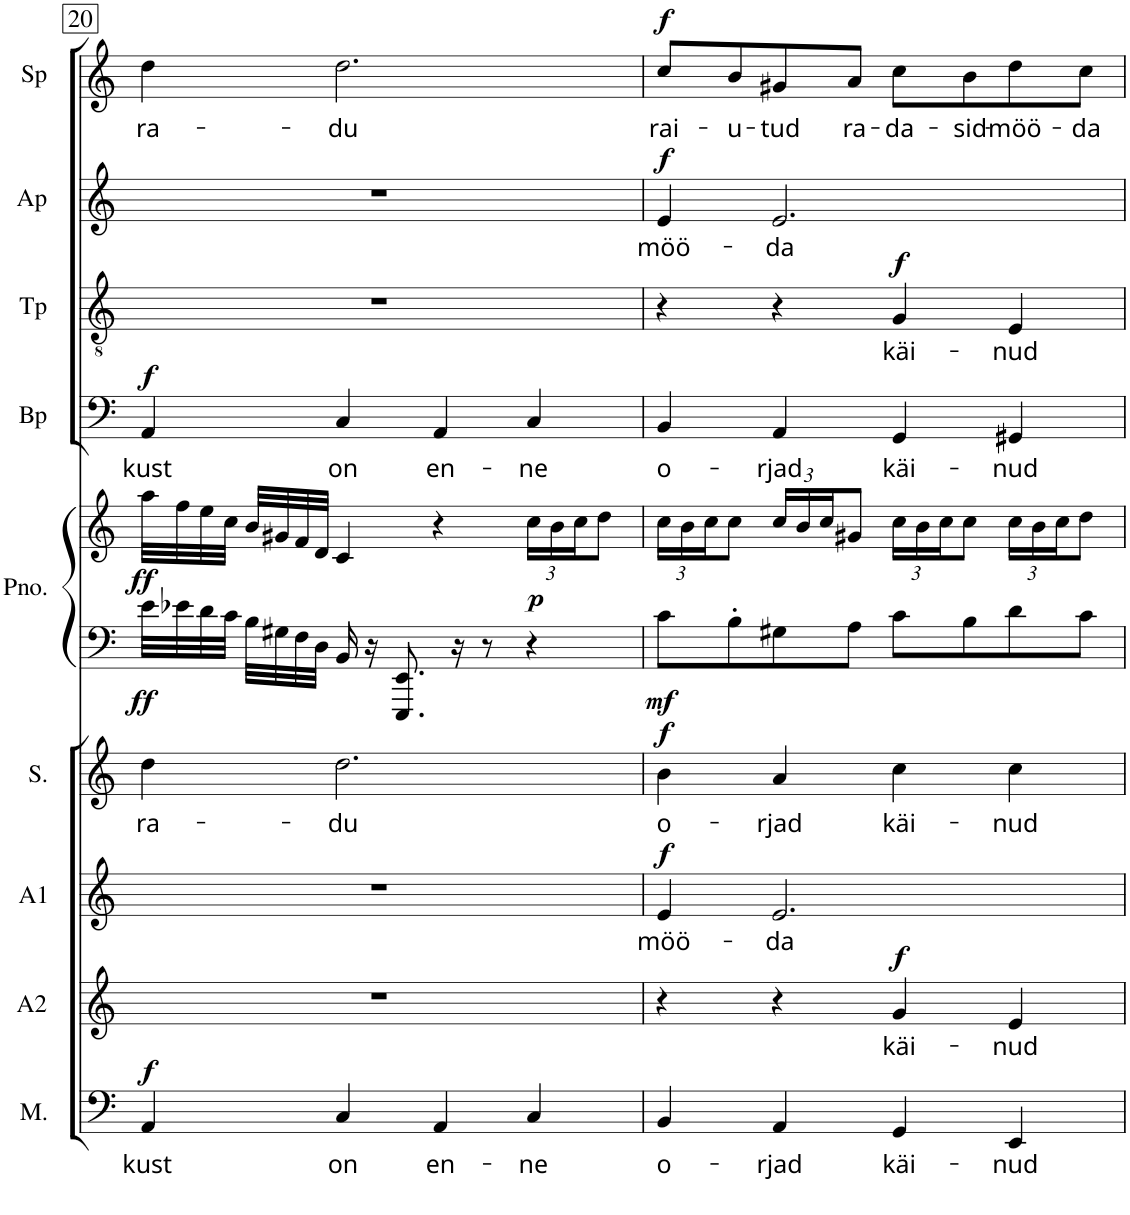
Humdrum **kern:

**kern	**text	**dynam	**kern	**text	**dynam	**kern	**text	**dynam	**kern	**text	**dynam	**kern	**kern	**dynam	**kern	**text	**dynam	**kern	**text	**dynam	**kern	**text	**dynam	**kern	**text	**dynam
*part9	*part9	*part9	*part8	*part8	*part8	*part7	*part7	*part7	*part6	*part6	*part6	*part5	*part5	*part5	*part4	*part4	*part4	*part3	*part3	*part3	*part2	*part2	*part2	*part1	*part1	*part1
*staff10	*staff10	*staff10	*staff9	*staff9	*staff9	*staff8	*staff8	*staff8	*staff7	*staff7	*staff7	*staff6	*staff5	*staff5/6	*staff4	*staff4	*staff4	*staff3	*staff3	*staff3	*staff2	*staff2	*staff2	*staff1	*staff1	*staff1
*I"Men	*	*	*I"Alto II	*	*	*I"Alto I	*	*	*I"Soprano	*	*	*I"Piano	*	*	*I"cp Basso	*	*	*I"cp Tenore	*	*	*I"cp Alto	*	*	*I"cp Soprano	*	*
*I'M.	*	*	*I'A2	*	*	*I'A1	*	*	*I'S.	*	*	*I'Pno.	*	*	*	*	*	*	*	*	*	*	*	*I'Sp	*	*
!!LO:PB:g=z
*clefF4	*	*	*clefG2	*	*	*clefG2	*	*	*clefG2	*	*	*clefF4	*clefG2	*	*clefF4	*	*	*clefGv2	*	*	*clefG2	*	*	*clefG2	*	*
*	*	*	*Trd1c2	*	*	*Trd1c2	*	*	*	*	*	*	*	*	*	*	*	*	*	*	*Trd1c2	*	*	*	*	*
*k[]	*	*	*k[]	*	*	*k[]	*	*	*k[]	*	*	*k[]	*k[]	*	*k[]	*	*	*k[]	*	*	*k[]	*	*	*k[]	*	*
*M4/4	*	*	*M4/4	*	*	*M4/4	*	*	*M4/4	*	*	*M4/4	*M4/4	*	*M4/4	*	*	*M4/4	*	*	*M4/4	*	*	*M4/4	*	*
=20	=20	=20	=20	=20	=20	=20	=20	=20	=20	=20	=20	=20	=20	=20	=20	=20	=20	=20	=20	=20	=20	=20	=20	=20	=20	=20
!	!LO:LY:b	!LO:DY:a	!	!	!	!	!	!	!	!LO:LY:b	!	!	!	!LO:DY:b=2	!	!LO:LY:b	!	!	!	!	!	!	!	!	!LO:LY:b	!
!	!	!	!	!	!	!	!	!	!	!	!	!	!	!LO:DY:n=1:b	!	!	!LO:DY:a	!	!	!	!	!	!	!	!	!
4AA/	kust	f	1r	.	.	1r	.	.	4dd\	ra-	.	32e\LLL	32aa\LLL	ff ff	4AA/	kust	f	1r	.	.	1r	.	.	4dd\	ra-	.
.	.	.	.	.	.	.	.	.	.	.	.	32e-X\	32ff\	.	.	.	.	.	.	.	.	.	.	.	.	.
.	.	.	.	.	.	.	.	.	.	.	.	32d\	32ee\	.	.	.	.	.	.	.	.	.	.	.	.	.
.	.	.	.	.	.	.	.	.	.	.	.	32c\JJJ	32cc\JJJ	.	.	.	.	.	.	.	.	.	.	.	.	.
.	.	.	.	.	.	.	.	.	.	.	.	32B\LLL	32b/LLL	.	.	.	.	.	.	.	.	.	.	.	.	.
.	.	.	.	.	.	.	.	.	.	.	.	32G#X\	32g#X/	.	.	.	.	.	.	.	.	.	.	.	.	.
.	.	.	.	.	.	.	.	.	.	.	.	32F\	32f/	.	.	.	.	.	.	.	.	.	.	.	.	.
.	.	.	.	.	.	.	.	.	.	.	.	32D\JJJ	32d/JJJ	.	.	.	.	.	.	.	.	.	.	.	.	.
!	!LO:LY:b	!	!	!	!	!	!	!	!	!LO:LY:b	!	!	!	!	!	!LO:LY:b	!	!	!	!	!	!	!	!	!LO:LY:b	!
4C/	on	.	.	.	.	.	.	.	2.dd\	-du	.	16BB/	4c/	.	4C/	on	.	.	.	.	.	.	.	2.dd\	-du	.
.	.	.	.	.	.	.	.	.	.	.	.	16r	.	.	.	.	.	.	.	.	.	.	.	.	.	.
.	.	.	.	.	.	.	.	.	.	.	.	8.EEE/ 8.EE/	.	.	.	.	.	.	.	.	.	.	.	.	.	.
!	!LO:LY:b	!	!	!	!	!	!	!	!	!	!	!	!	!	!	!LO:LY:b	!	!	!	!	!	!	!	!	!	!
4AA/	en-	.	.	.	.	.	.	.	.	.	.	.	4r	.	4AA/	en-	.	.	.	.	.	.	.	.	.	.
.	.	.	.	.	.	.	.	.	.	.	.	16r	.	.	.	.	.	.	.	.	.	.	.	.	.	.
.	.	.	.	.	.	.	.	.	.	.	.	8r	.	.	.	.	.	.	.	.	.	.	.	.	.	.
!	!LO:LY:b	!	!	!	!	!	!	!	!	!	!	!	!	!	!	!	!	!	!	!	!	!	!	!	!	!
*	*	*	*	*	*	*	*	*	*	*	*	*	*Xbrackettup	*	*	*	*	*	*	*	*	*	*	*	*	*
!	!	!	!	!	!	!	!	!	!	!	!	!	!	!LO:DY:n=2:b	!	!LO:LY:b	!	!	!	!	!	!	!	!	!	!
4C/	-ne	.	.	.	.	.	.	.	.	.	.	4r	24cc\LL	p	4C/	-ne	.	.	.	.	.	.	.	.	.	.
.	.	.	.	.	.	.	.	.	.	.	.	.	24b\	.	.	.	.	.	.	.	.	.	.	.	.	.
.	.	.	.	.	.	.	.	.	.	.	.	.	24cc\J	.	.	.	.	.	.	.	.	.	.	.	.	.
.	.	.	.	.	.	.	.	.	.	.	.	.	8dd\J	.	.	.	.	.	.	.	.	.	.	.	.	.
=21	=21	=21	=21	=21	=21	=21	=21	=21	=21	=21	=21	=21	=21	=21	=21	=21	=21	=21	=21	=21	=21	=21	=21	=21	=21	=21
!	!LO:LY:b	!	!	!	!	!	!LO:LY:b	!LO:DY:a	!	!LO:LY:b	!LO:DY:a	!	!	!LO:DY:b=2	!	!LO:LY:b	!	!	!	!	!	!LO:LY:b	!LO:DY:a	!	!LO:LY:b	!LO:DY:a
4BB/	o-	.	4r	.	.	4e/	möö-	f	4b\	o-	f	8c\L	24cc\LL	mf	4BB/	o-	.	4r	.	.	4e/	möö-	f	8cc/L	rai-	f
.	.	.	.	.	.	.	.	.	.	.	.	.	24b\	.	.	.	.	.	.	.	.	.	.	.	.	.
.	.	.	.	.	.	.	.	.	.	.	.	.	24cc\J	.	.	.	.	.	.	.	.	.	.	.	.	.
!	!	!	!	!	!	!	!	!	!	!	!	!	!	!	!	!	!	!	!	!	!	!	!	!	!LO:LY:b	!
.	.	.	.	.	.	.	.	.	.	.	.	8B'\	8cc\J	.	.	.	.	.	.	.	.	.	.	8b/	-u-	.
!	!LO:LY:b	!	!	!	!	!	!LO:LY:b	!	!	!LO:LY:b	!	!	!	!	!	!LO:LY:b	!	!	!	!	!	!LO:LY:b	!	!	!LO:LY:b	!
4AA/	-rjad	.	4r	.	.	2.e/	-da	.	4a/	-rjad	.	8G#X\	24cc/LL	.	4AA/	-rjad	.	4r	.	.	2.e/	-da	.	8g#X/	-tud	.
.	.	.	.	.	.	.	.	.	.	.	.	.	24b/	.	.	.	.	.	.	.	.	.	.	.	.	.
.	.	.	.	.	.	.	.	.	.	.	.	.	24cc/J	.	.	.	.	.	.	.	.	.	.	.	.	.
!	!	!	!	!	!	!	!	!	!	!	!	!	!	!	!	!	!	!	!	!	!	!	!	!	!LO:LY:b	!
.	.	.	.	.	.	.	.	.	.	.	.	8A\J	8g#X/J	.	.	.	.	.	.	.	.	.	.	8a/J	ra-	.
!	!LO:LY:b	!	!	!LO:LY:b	!LO:DY:a	!	!	!	!	!LO:LY:b	!	!	!	!	!	!LO:LY:b	!	!	!LO:LY:b	!LO:DY:a	!	!	!	!	!LO:LY:b	!
4GG/	käi-	.	4g/	käi-	f	.	.	.	4cc\	käi-	.	8c\L	24cc\LL	.	4GG/	käi-	.	4G/	käi-	f	.	.	.	8cc\L	-da-	.
.	.	.	.	.	.	.	.	.	.	.	.	.	24b\	.	.	.	.	.	.	.	.	.	.	.	.	.
.	.	.	.	.	.	.	.	.	.	.	.	.	24cc\J	.	.	.	.	.	.	.	.	.	.	.	.	.
!	!	!	!	!	!	!	!	!	!	!	!	!	!	!	!	!	!	!	!	!	!	!	!	!	!LO:LY:b	!
.	.	.	.	.	.	.	.	.	.	.	.	8B\	8cc\J	.	.	.	.	.	.	.	.	.	.	8b\	-sid-	.
!	!LO:LY:b	!	!	!LO:LY:b	!	!	!	!	!	!LO:LY:b	!	!	!	!	!	!LO:LY:b	!	!	!LO:LY:b	!	!	!	!	!	!LO:LY:b	!
4EE/	-nud	.	4e/	-nud	.	.	.	.	4cc\	-nud	.	8d\	24cc\LL	.	4GG#X/	-nud	.	4E/	-nud	.	.	.	.	8dd\	-möö-	.
.	.	.	.	.	.	.	.	.	.	.	.	.	24b\	.	.	.	.	.	.	.	.	.	.	.	.	.
.	.	.	.	.	.	.	.	.	.	.	.	.	24cc\J	.	.	.	.	.	.	.	.	.	.	.	.	.
!	!	!	!	!	!	!	!	!	!	!	!	!	!	!	!	!	!	!	!	!	!	!	!	!	!LO:LY:b	!
.	.	.	.	.	.	.	.	.	.	.	.	8c\J	8dd\J	.	.	.	.	.	.	.	.	.	.	8cc\J	-da	.
=	=	=	=	=	=	=	=	=	=	=	=	=	=	=	=	=	=	=	=	=	=	=	=	=	=	=
*-	*-	*-	*-	*-	*-	*-	*-	*-	*-	*-	*-	*-	*-	*-	*-	*-	*-	*-	*-	*-	*-	*-	*-	*-	*-	*-
